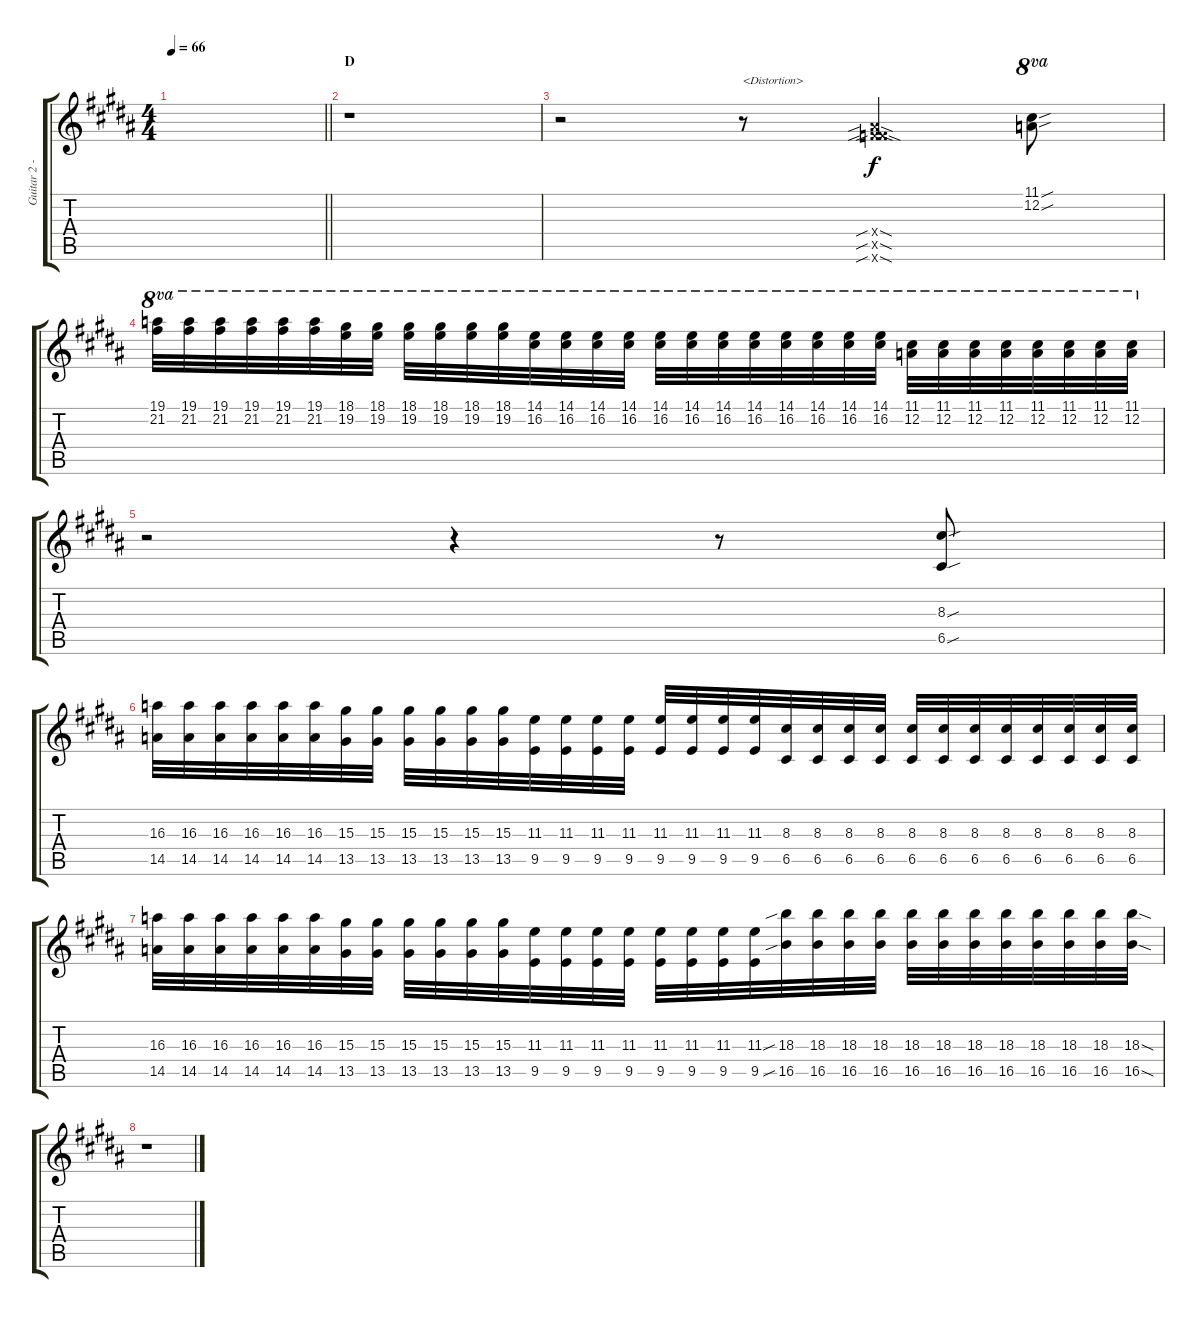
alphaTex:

\track ("Guitar 2 - Uruha" "Guitar 2 -") {instrument distortionguitar}
\staff {score tabs}
\tuning (D4 A3 F3 C3 G2 D2) {hide}
\ts (4 4)
\tempo 66
\clef g2
\barLineRight lightlight
\ks b
|
\section ("" "D")
r.1 |
r.2 r.8{txt "<Distortion>"} (10.4{sib sod x} 11.5{sib sod x} 15.6{sib sod x}).4 (11.1{sou} 12.2{sou}).8{ot 8va} |
(19.1 21.2).32{ot 8va} (19.1 21.2).32{ot 8va} (19.1 21.2).32{ot 8va} (19.1 21.2).32{ot 8va} (19.1 21.2).32{ot 8va} (19.1 21.2).32{ot 8va} (18.1 19.2).32{ot 8va} (18.1 19.2).32{ot 8va} (18.1 19.2).32{ot 8va} (18.1 19.2).32{ot 8va} (18.1 19.2).32{ot 8va} (18.1 19.2).32{ot 8va} (14.1 16.2).32{ot 8va} (14.1 16.2).32{ot 8va} (14.1 16.2).32{ot 8va} (14.1 16.2).32{ot 8va} (14.1 16.2).32{ot 8va} (14.1 16.2).32{ot 8va} (14.1 16.2).32{ot 8va} (14.1 16.2).32{ot 8va} (14.1 16.2).32{ot 8va} (14.1 16.2).32{ot 8va} (14.1 16.2).32{ot 8va} (14.1 16.2).32{ot 8va} (11.1 12.2).32{ot 8va} (11.1 12.2).32{ot 8va} (11.1 12.2).32{ot 8va} (11.1 12.2).32{ot 8va} (11.1 12.2).32{ot 8va} (11.1 12.2).32{ot 8va} (11.1 12.2).32{ot 8va} (11.1 12.2).32{ot 8va} |
r.2 r.4 r.8 (8.3{sou} 6.5{sou}).8 |
(16.3 14.5).32 (16.3 14.5).32 (16.3 14.5).32 (16.3 14.5).32 (16.3 14.5).32 (16.3 14.5).32 (15.3 13.5).32 (15.3 13.5).32 (15.3 13.5).32 (15.3 13.5).32 (15.3 13.5).32 (15.3 13.5).32 (11.3 9.5).32 (11.3 9.5).32 (11.3 9.5).32 (11.3 9.5).32 (11.3 9.5).32 (11.3 9.5).32 (11.3 9.5).32 (11.3 9.5).32 (8.3 6.5).32 (8.3 6.5).32 (8.3 6.5).32 (8.3 6.5).32 (8.3 6.5).32 (8.3 6.5).32 (8.3 6.5).32 (8.3 6.5).32 (8.3 6.5).32 (8.3 6.5).32 (8.3 6.5).32 (8.3 6.5).32 |
(16.3 14.5).32 (16.3 14.5).32 (16.3 14.5).32 (16.3 14.5).32 (16.3 14.5).32 (16.3 14.5).32 (15.3 13.5).32 (15.3 13.5).32 (15.3 13.5).32 (15.3 13.5).32 (15.3 13.5).32 (15.3 13.5).32 (11.3 9.5).32 (11.3 9.5).32 (11.3 9.5).32 (11.3 9.5).32 (11.3 9.5).32 (11.3 9.5).32 (11.3 9.5).32 (11.3 9.5).32 (18.3{sib} 16.5{sib}).32 (18.3 16.5).32 (18.3 16.5).32 (18.3 16.5).32 (18.3 16.5).32 (18.3 16.5).32 (18.3 16.5).32 (18.3 16.5).32 (18.3 16.5).32 (18.3 16.5).32 (18.3 16.5).32 (18.3{sod} 16.5{sod}).32 |
r.1
